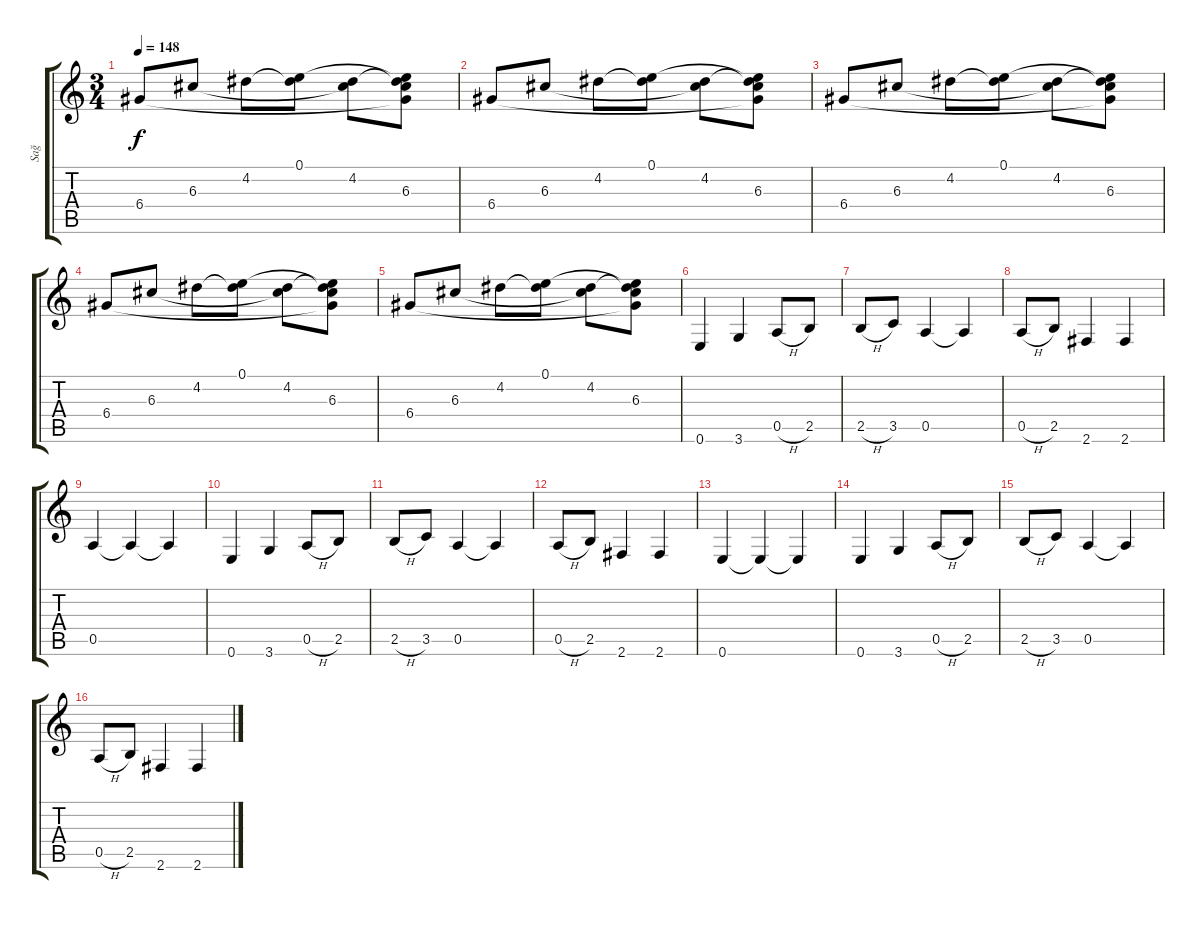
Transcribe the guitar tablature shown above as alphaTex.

\track ("Sağ" "Sağ") {instrument acousticguitarsteel}
\staff {score tabs}
\tuning (E4 B3 G3 D3 A2 E2) {hide}
\ts (3 4)
\tempo 148
\clef g2
\ks c
6.4.8{dy f} 6.3.8 4.2.8 (0.1 4.2{t}).8 (4.2 6.3{t}).8 (0.1{t} 4.2{t} 6.3 6.4{t}).8 |
6.4.8 6.3.8 4.2.8 (0.1 4.2{t}).8 (4.2 6.3{t}).8 (0.1{t} 4.2{t} 6.3 6.4{t}).8 |
6.4.8 6.3.8 4.2.8 (0.1 4.2{t}).8 (4.2 6.3{t}).8 (0.1{t} 4.2{t} 6.3 6.4{t}).8 |
6.4.8 6.3.8 4.2.8 (0.1 4.2{t}).8 (4.2 6.3{t}).8 (0.1{t} 4.2{t} 6.3 6.4{t}).8 |
6.4.8 6.3.8 4.2.8 (0.1 4.2{t}).8 (4.2 6.3{t}).8 (0.1{t} 4.2{t} 6.3 6.4{t}).8 |
0.6.4{volume 8} 3.6.4 0.5{h}.8 2.5.8 |
2.5{h}.8 3.5.8 0.5.4 0.5{t}.4 |
0.5{h}.8 2.5.8 2.6.4 2.6.4 |
0.5.4 0.5{t}.4 0.5{t}.4 |
0.6.4 3.6.4 0.5{h}.8 2.5.8 |
2.5{h}.8 3.5.8 0.5.4 0.5{t}.4 |
0.5{h}.8 2.5.8 2.6.4 2.6.4 |
0.6.4 0.6{t}.4 0.6{t}.4 |
0.6.4 3.6.4 0.5{h}.8 2.5.8 |
2.5{h}.8 3.5.8 0.5.4 0.5{t}.4 |
0.5{h}.8 2.5.8 2.6.4 2.6.4
